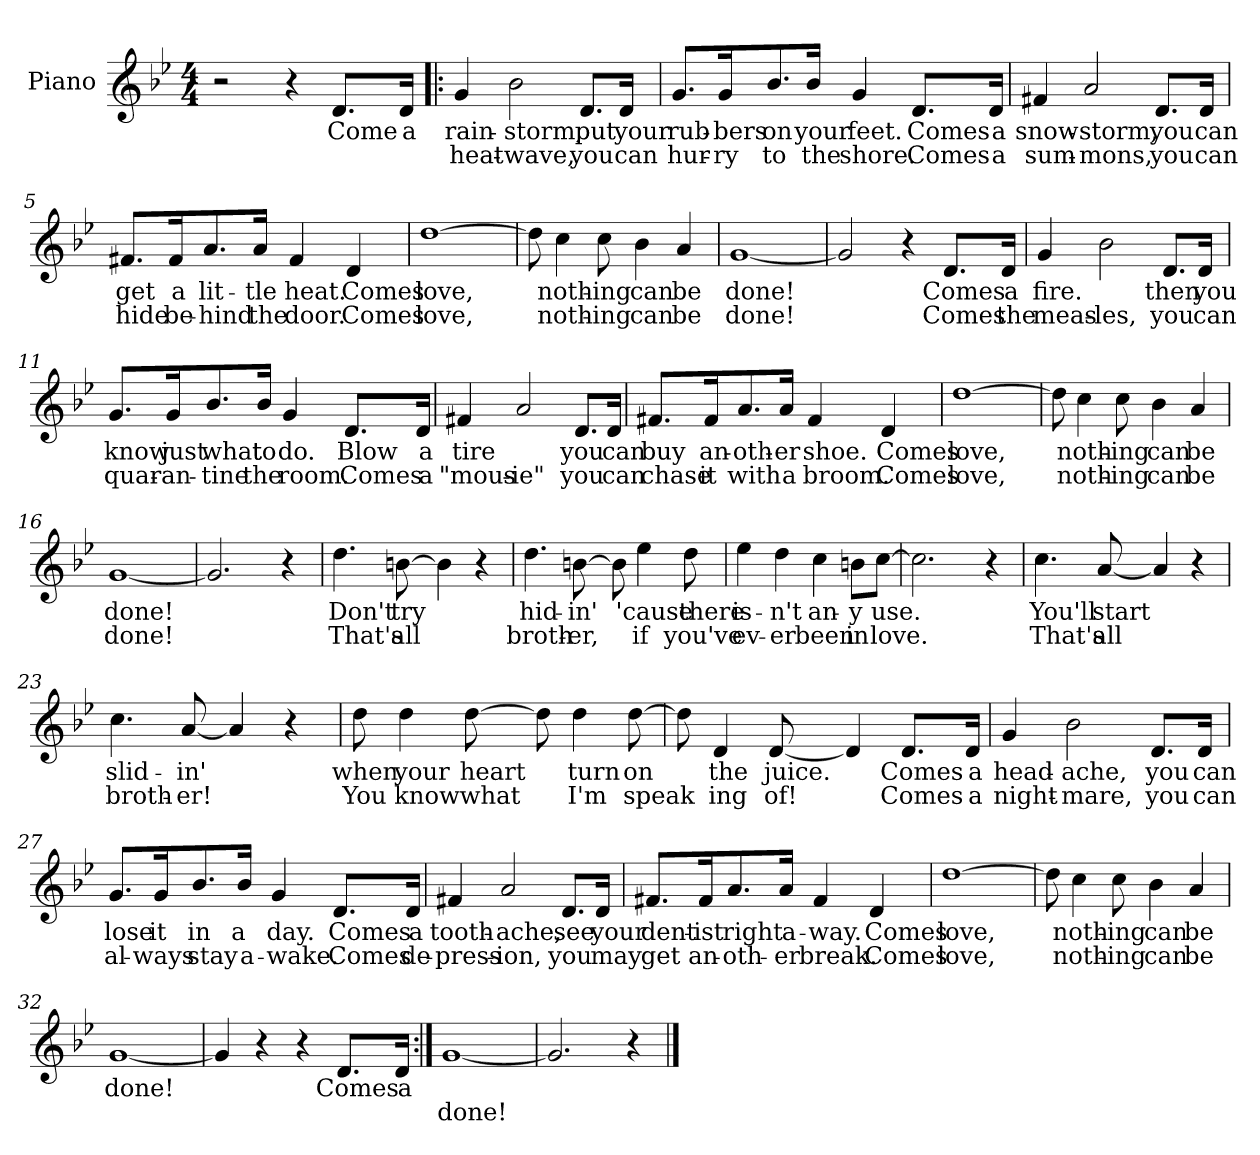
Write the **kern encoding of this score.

**kern	**text	**text
*part1	*part1	*part1
*staff1	*staff1	*staff1
*I"Piano	*	*
*I'Pno.	*	*
*clefG2	*	*
*k[b-e-]	*	*
*B-:	*	*
*M4/4	*	*
=1	=1	=1
2r	.	.
4r	.	.
8.d/L	Come	.
16d/Jk	a	.
=2!|:	=2!|:	=2!|:
4g/	rain-	heat-
2b-\	-storm,	-wave,
8.d/L	put	you
16d/Jk	your	can
=3	=3	=3
8.g/L	rub-	hur-
16g/K	-bers	-ry
8.b-/	on	to
16b-/Jk	your	the
4g/	feet.	shore.
8.d/L	Comes	Comes
16d/Jk	a	a
!!LO:LB:g=z
=4	=4	=4
4f#X/	snow-	sum-
2a/	-storm,	-mons,
8.d/L	you	you
16d/Jk	can	can
=5	=5	=5
8.f#X/L	get	hide
16f#/K	a	be-
8.a/	lit-	-hind
16a/Jk	-tle	the
4f#/	heat.	door.
4d/	Comes	Comes
=6	=6	=6
[1dd	love,	love,
!!LO:LB:g=z
=7	=7	=7
8dd\]	.	.
4cc\	noth-	noth-
8cc\	-ing	-ing
4b-\	can	can
4a/	be	be
=8	=8	=8
[1g	done!	done!
=9	=9	=9
2g/]	.	.
4r	.	.
8.d/L	Comes	Comes
16d/Jk	a	the
=10	=10	=10
4g/	fire.	meas-
2b-\	.	-les,
8.d/L	then	you
16d/Jk	you	can
!!LO:LB:g=z
=11	=11	=11
8.g/L	know	quar-
16g/K	just	-an-
8.b-/	what	-tine
16b-/Jk	to	the
4g/	do.	room.
8.d/L	Blow	Comes
16d/Jk	a	a
=12	=12	=12
4f#X/	tire	"mous-
2a/	.	-ie"
8.d/L	you	you
16d/Jk	can	can
=13	=13	=13
8.f#X/L	buy	chase
16f#/K	an-	it
8.a/	-oth-	with
16a/Jk	-er	a
4f#/	shoe.	broom.
4d/	Comes	Comes
!!LO:LB:g=z
=14	=14	=14
[1dd	love,	love,
=15	=15	=15
8dd\]	.	.
4cc\	noth-	noth-
8cc\	-ing	-ing
4b-\	can	can
4a/	be	be
=16	=16	=16
[1g	done!	done!
=17	=17	=17
2.g/]	.	.
4r	.	.
!!LO:LB:g=z
=18	=18	=18
4.dd\	Don't	That's
[8bn\	try	all
4b\]	.	.
4r	.	.
=19	=19	=19
4.dd\	hid-	broth-
[8bn\	-in'	-er,
8b\]	.	.
4ee-\	'cause	if
8dd\	there	you've
=20	=20	=20
4ee-\	is-	ev-
4dd\	-n't	-er
4cc\	an-	been
8bn\L	-y	in
[8cc\J	use.	love.
=21	=21	=21
2.cc\]	.	.
4r	.	.
!!LO:LB:g=z
=22	=22	=22
4.cc\	You'll	That's
[8a/	start	all
4a/]	.	.
4r	.	.
=23	=23	=23
4.cc\	slid-	broth-
[8a/	-in'	-er!
4a/]	.	.
4r	.	.
=24	=24	=24
8dd\	when	You
4dd\	your	know
[8dd\	heart	what
8dd\]	.	.
4dd\	turn	I'm
[8dd\	on	-speak
!!LO:PB:g=z
=25	=25	=25
8dd\]	.	.
4d/	the	ing
[8d/	juice.	of!
4d/]	.	.
8.d/L	Comes	Comes
16d/Jk	a	a
=26	=26	=26
4g/	head-	night-
2b-\	-ache,	-mare,
8.d/L	you	you
16d/Jk	can	can
=27	=27	=27
8.g/L	lose	al-
16g/K	it	-ways
8.b-/	in	stay
16b-/Jk	a	a-
4g/	day.	-wake.
8.d/L	Comes	Comes
16d/Jk	a	de-
!!LO:LB:g=z
=28	=28	=28
4f#X/	tooth-	-press-
2a/	-ache,	-ion,
8.d/L	see	you
16d/Jk	your	may
=29	=29	=29
8.f#X/L	dent-	get
16f#/K	-ist	an-
8.a/	right	-oth-
16a/Jk	a-	-er
4f#/	-way.	break.
4d/	Comes	Comes
=30	=30	=30
[1dd	love,	love,
!!LO:LB:g=z
=31	=31	=31
8dd\]	.	.
4cc\	noth-	noth-
8cc\	-ing	-ing
4b-\	can	can
4a/	be	be
=32	=32	=32
[1g	-done!	.
=33	=33	=33
4g/]	.	.
4r	.	.
4r	.	.
8.d/L	Comes	.
16d/Jk	a	.
=34:|!	=34:|!	=34:|!
[1g	.	done!
=35	=35	=35
2.g/]	.	.
4r	.	.
==	==	==
*-	*-	*-
